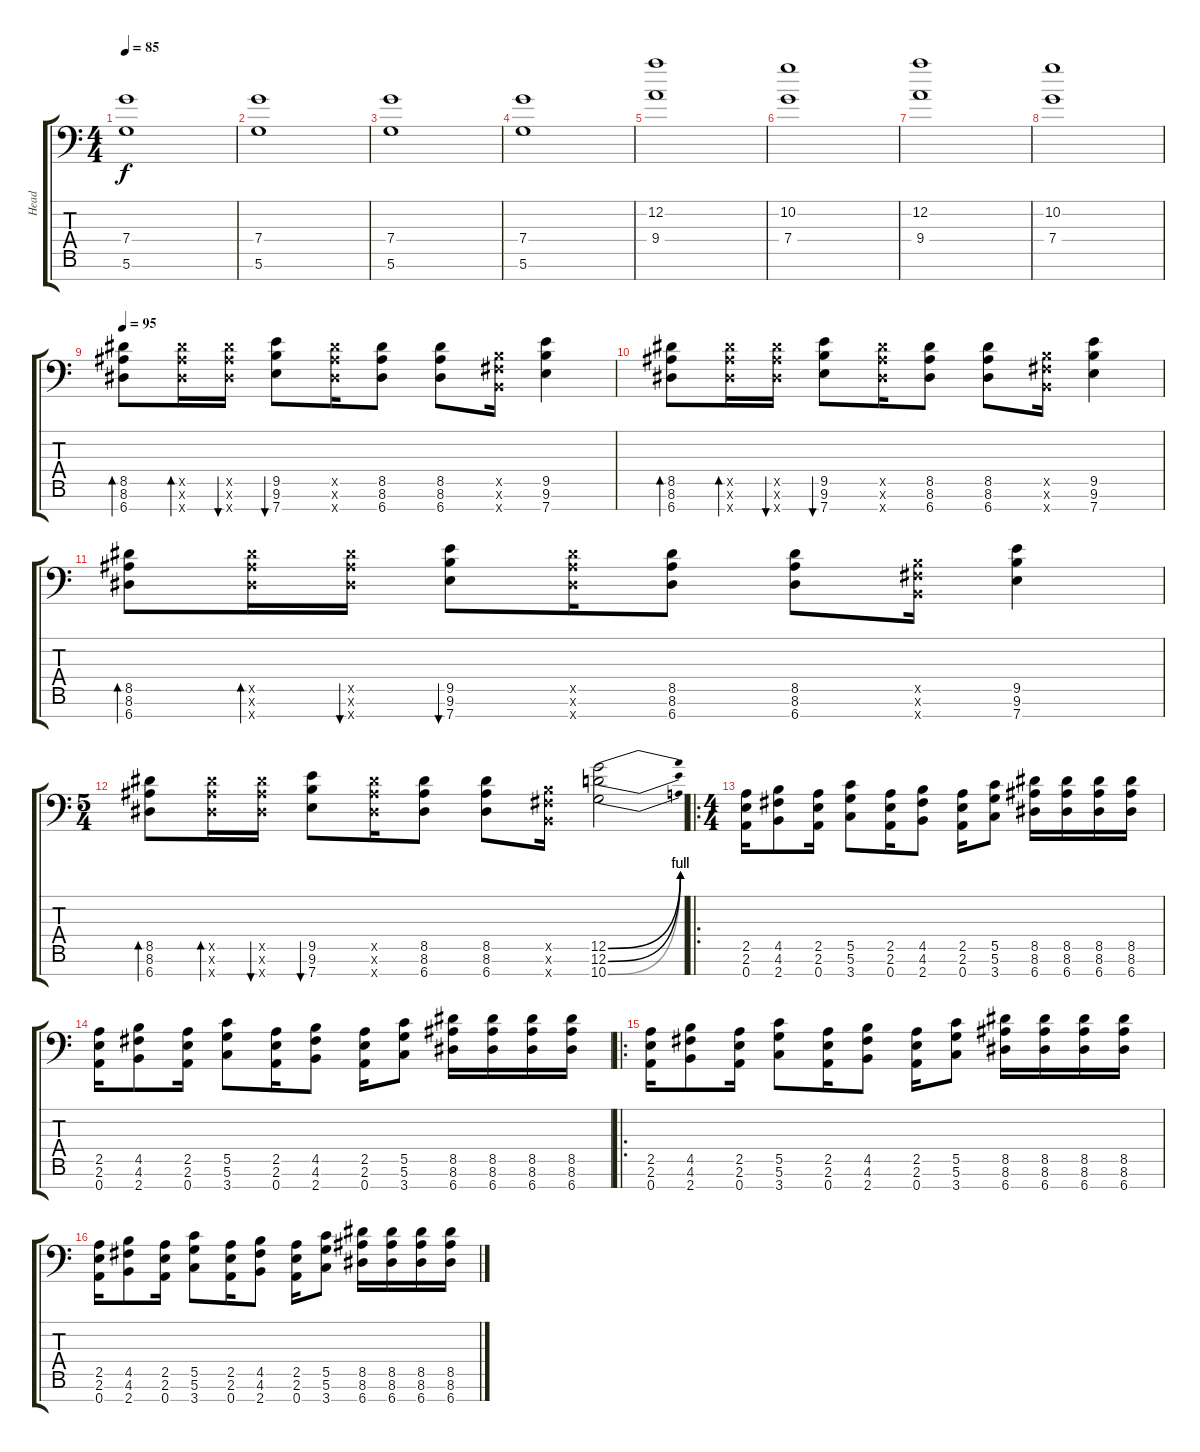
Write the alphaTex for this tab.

\track ("Head" "Head") {instrument distortionguitar}
\staff {score tabs}
\tuning (D4 A3 F3 C3 G2 D2 A1) {hide}
\ts (4 4)
\tempo 85
\clef f4
\ks c
(7.4 5.6).1{dy f} |
(7.4 5.6).1 |
(7.4 5.6).1 |
(7.4 5.6).1 |
(12.2 9.4).1 |
(10.2 7.4).1 |
(12.2 9.4).1 |
(10.2 7.4).1 |
\tempo 95
(8.5 8.6 6.7).8{bd 60} (8.5{x} 8.6{x} 6.7{x}).16{bd 60} (8.5{x} 8.6{x} 6.7{x}).16{bu 60} (9.5 9.6 7.7).8{bu 60} (8.5{x} 8.6{x} 6.7{x}).16 (8.5 8.6 6.7).8 (8.5 8.6 6.7).8 (4.5{x} 4.6{x} 2.7{x}).16 (9.5 9.6 7.7).4 |
(8.5 8.6 6.7).8{bd 60} (8.5{x} 8.6{x} 6.7{x}).16{bd 60} (8.5{x} 8.6{x} 6.7{x}).16{bu 60} (9.5 9.6 7.7).8{bu 60} (8.5{x} 8.6{x} 6.7{x}).16 (8.5 8.6 6.7).8 (8.5 8.6 6.7).8 (4.5{x} 4.6{x} 2.7{x}).16 (9.5 9.6 7.7).4 |
(8.5 8.6 6.7).8{bd 60} (8.5{x} 8.6{x} 6.7{x}).16{bd 60} (8.5{x} 8.6{x} 6.7{x}).16{bu 60} (9.5 9.6 7.7).8{bu 60} (8.5{x} 8.6{x} 6.7{x}).16 (8.5 8.6 6.7).8 (8.5 8.6 6.7).8 (4.5{x} 4.6{x} 2.7{x}).16 (9.5 9.6 7.7).4 |
\ts (5 4)
(8.5 8.6 6.7).8{bd 60} (8.5{x} 8.6{x} 6.7{x}).16{bd 60} (8.5{x} 8.6{x} 6.7{x}).16{bu 60} (9.5 9.6 7.7).8{bu 60} (8.5{x} 8.6{x} 6.7{x}).16 (8.5 8.6 6.7).8 (8.5 8.6 6.7).8 (4.5{x} 4.6{x} 2.7{x}).16 (12.5{be (bend 0 0 60 4)} 12.6{be (bend 0 0 60 4)} 10.7{be (bend 0 0 60 4)}).2 |
\ro
\ts (4 4)
(2.5 2.6 0.7).16 (4.5 4.6 2.7).8 (2.5 2.6 0.7).16 (5.5 5.6 3.7).8 (2.5 2.6 0.7).16 (4.5 4.6 2.7).8 (2.5 2.6 0.7).16 (5.5 5.6 3.7).8 (8.5 8.6 6.7).16 (8.5 8.6 6.7).16 (8.5 8.6 6.7).16 (8.5 8.6 6.7).16 |
(2.5 2.6 0.7).16 (4.5 4.6 2.7).8 (2.5 2.6 0.7).16 (5.5 5.6 3.7).8 (2.5 2.6 0.7).16 (4.5 4.6 2.7).8 (2.5 2.6 0.7).16 (5.5 5.6 3.7).8 (8.5 8.6 6.7).16 (8.5 8.6 6.7).16 (8.5 8.6 6.7).16 (8.5 8.6 6.7).16 |
\ro
(2.5 2.6 0.7).16 (4.5 4.6 2.7).8 (2.5 2.6 0.7).16 (5.5 5.6 3.7).8 (2.5 2.6 0.7).16 (4.5 4.6 2.7).8 (2.5 2.6 0.7).16 (5.5 5.6 3.7).8 (8.5 8.6 6.7).16 (8.5 8.6 6.7).16 (8.5 8.6 6.7).16 (8.5 8.6 6.7).16 |
(2.5 2.6 0.7).16 (4.5 4.6 2.7).8 (2.5 2.6 0.7).16 (5.5 5.6 3.7).8 (2.5 2.6 0.7).16 (4.5 4.6 2.7).8 (2.5 2.6 0.7).16 (5.5 5.6 3.7).8 (8.5 8.6 6.7).16 (8.5 8.6 6.7).16 (8.5 8.6 6.7).16 (8.5 8.6 6.7).16
